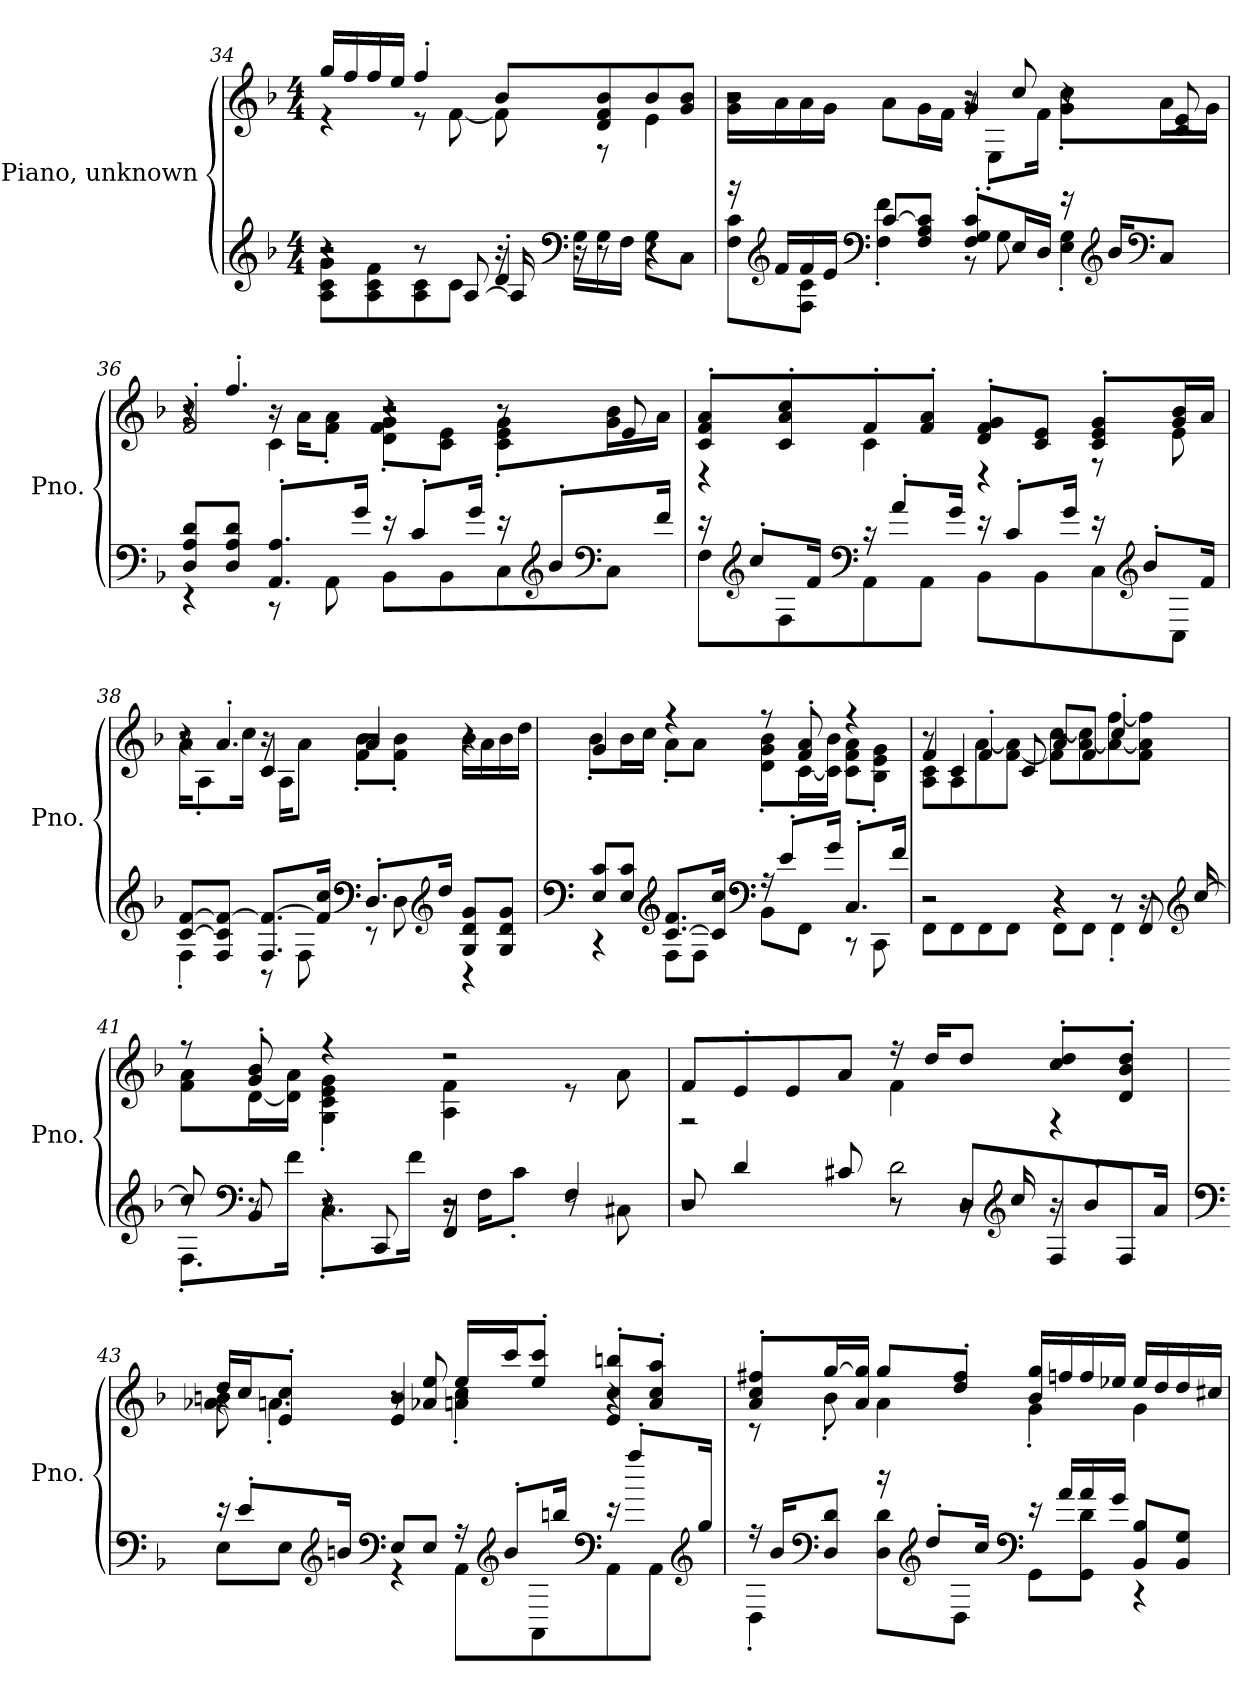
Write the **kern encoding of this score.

**kern	**kern
*part1	*part1
*staff2	*staff1
*I"Piano, unknown	*
*I'Pno.	*
*clefG2	*clefG2
*k[b-]	*k[b-]
*M4/4	*M4/4
=34	=34
*^	*^
*	*^	*	*
2r	8A\ 8c\ 8g\L	4r	16gg/LL	4r
.	.	.	16ff/	.
.	8A\ 8c\ 8f\	.	16ff/	.
.	.	.	16ee/JJ	.
.	8A\ 8c\	8r	4ff'/	8r
.	8c\J	[8A/	.	[8f\
4d'/	16r	16A/]	8b-/L	8f\]
*clefF4	*	*	*	*
.	16G\LL	16r	.	.
.	16G\	8r	8d/ 8f/ 8b-/	8r
.	16F\JJ	.	.	.
4r	8G\L	4r	8b-/	4e\
.	8C\J	.	8g/ 8b-/J	.
*	*v	*v	*	*
!!LO:LB:g=z
=35	=35	=35	=35
*	*	*	*^
16r	8F\ 8c\L	2r	16g\ 16b-\LL	2r
*clefG2	*	*	*	*
16f/LL	.	.	16a\	.
16f/	8F\ 8c\J	.	16a\	.
16e/JJ	.	.	16g\JJ	.
*clefF4	*	*	*	*
[8c/L	4F\' 4f\'	.	8a\L	.
8F/ 8A/ 8c/]J	.	.	16g\L	.
.	.	.	16f\JJ	.
8F/' 8G/' 8c/'L	8r	8r	16r	4g/
.	.	.	8E'\L	.
16E/L	8G\	8cc/	.	.
16D/JJ	.	.	16f\Jk	.
16r	4E\' 4G\'	4r	8g\' 8cc\'L	8r
*clefG2	*	*	*	*
16b-/KL	.	.	.	.
*clefF4	*	*	*	*
8C/J	.	.	16a\L	8c/ 8e/
.	.	.	16g\JJ	.
=36	=36	=36	=36	=36
*	*	*	*	*^
8D/ 8A/ 8d/L	4r	8r	4r	2f'/	4r
8D/ 8A/ 8d/J	.	4.ff'/	.	.	.
8.AA/' 8.A/'L	8r	.	16r	.	4c\
.	.	.	16a\KL	.	.
.	8AA\	.	8f\' 8a\'J	.	.
16g/Jk	.	.	.	.	.
16r	8BB-\L	2r	8d\' 8f\' 8g\'L	4r	2r
8c'/L	.	.	.	.	.
.	8BB-\	.	8c\ 8e\J	.	.
16g/Jk	.	.	.	.	.
16r	8C\	.	8c\' 8e\' 8g\'L	8r	.
*clefG2	*	*	*	*	*
8b-'/L	.	.	.	.	.
*clefF4	*	*	*	*	*
.	8C\J	.	16g\ 16b-\L	8e/	.
16f/Jk	.	.	16a\JJ	.	.
*	*	*	*v	*v	*v
!!LO:LB:g=z
=37	=37	=37	=37
16r	8F\L	8c/' 8f/' 8a/'L	4r
*clefG2	*	*	*
8cc'/L	.	.	.
.	8F\	8c/' 8a/' 8cc/'	.
16f/Jk	.	.	.
*clefF4	*	*	*
16r	8AA\	8f'/	4c\
8a'/L	.	.	.
.	8AA\J	8f/' 8a/'J	.
16g/Jk	.	.	.
16r	8BB-\L	8d/' 8f/' 8g/'L	4r
8c'/L	.	.	.
.	8BB-\	8c/ 8e/J	.
16g/Jk	.	.	.
16r	8C\	8c/' 8e/' 8g/'L	8r
*clefG2	*	*	*
8b-'/L	.	.	.
.	8C\J	16g/ 16b-/L	8e\
16f/Jk	.	16a/JJ	.
=38	=38	=38	=38
*	*	*	*^
[8c/ [8f/L	4F'\	8r	16a\KL	4r
.	.	.	8A'\	.
8F/ 8c/] 8f/_J	.	4.a'/	.	.
.	.	.	16cc\Jk	.
8.F/ 8.f/_L	8r	.	16r	4c/
.	.	.	16A\KL	.
.	8F\	.	8a\J	.
16f/] 16cc/Jk	.	.	.	.
*clefF4	*	*	*	*
8.D'/L	8r	4a/	8f\' 8b-\'L	2r
.	8D\	.	8f\' 8b-\'J	.
*clefG2	*	*	*	*
16dd/Jk	.	.	.	.
8G/ 8d/ 8g/L	4r	4r	16b-\LL	.
.	.	.	16a\	.
8G/ 8d/ 8g/J	.	.	16b-\	.
.	.	.	16dd\JJ	.
*	*	*v	*v	*v
!!LO:LB:g=z
=39	=39	=39
*clefF4	*	*
*	*	*^
8E/ 8c/L	4r	4g/	8b-'\L
8E/ 8c/J	.	.	16b-\L
.	.	.	16cc\JJ
*clefG2	*	*	*
[8.c/ 8.f/L	8F\L	4r	8a'\L
.	8F\J	.	8a\J
16c/] 16cc/Jk	.	.	.
*clefF4	*	*	*
16r	8BB-\L	8r	8d\' 8g\' 8b-\'L
8e'/L	.	.	.
.	8FF\J	8f/' 8a/'	[16c\L
16g/Jk	.	.	16c\] 16b-\JJ
8.C'/L	8r	4r	8c\ 8f\ 8a\L
.	8CC\	.	8B-\' 8e\' 8g\'J
16f/Jk	.	.	.
=40	=40	=40	=40
*	*^	*	*^
2r	8FF\L	2r	4f/	8A\ 8c\L	8r
.	8FF\	.	.	8A\	4c/
.	8FF\	.	4f'/	[8a\	.
.	8FF\J	.	.	[8f\ 8a\]J	8c/
4r	8FF\L	4r	8a/L	8f\] [8cc\L	2r
.	8FF\J	.	8f/J	[8a\ 8cc\]	.
8r	4FF'\	8r	4cc'/	8a\_ [8ff\	.
16r	.	8FF/	.	8f\ 8a\] 8ff\]J	.
*clefG2	*	*	*	*	*
[16cc/	.	.	.	.	.
*	*	*	*	*v	*v
!!LO:LB:g=z
=41	=41	=41	=41	=41
8cc/]	8.F'\L	8r	8r	8f\ 8a\L
*clefF4	*	*	*	*
8r	.	8BB-/	8g/' 8b-/'	[16d\L
.	16f\Jk	.	.	16d\] 16a\JJ
4r	8.C'\L	8r	4r	4G\' 4c\' 4e\' 4g\'
.	.	8CC/	.	.
.	16f\Jk	.	.	.
2r	16r	4FF/	2r	4A\ 4f\
.	16F\KL	.	.	.
.	8c'\J	.	.	.
.	8r	4F/	.	8r
.	8C#X\	.	.	8a\
=42	=42	=42	=42	=42
8D/	2r	2r	8f/L	2r
4d/	.	.	8e'/	.
.	.	.	8e/	.
8c#X/	.	.	8a/J	.
8r	2d\	8r	16r	4f\
.	.	.	16dd/KL	.
16r	.	8D/L	8dd/J	.
*clefG2	*	*	*	*
16cc/	.	.	.	.
16r	.	8F/	8cc/' 8dd/'L	4r
8b-'/L	.	.	.	.
.	.	8F/J	8d/' 8b-/' 8dd/'J	.
16a/Jk	.	.	.	.
*v	*v	*v	*	*
*	*v	*v
!!LO:LB:g=z
=43	=43
*clefF4	*
*^	*^
*	*	*	*^
16r	8E\L	16dd/LL	8a-X\ 8bn\	4r
8e'/L	.	16cc/J	.	.
.	8E\J	8e/' 8cc/'J	4.an'\	.
*clefG2	*	*	*	*
16bn/Jk	.	.	.	.
*clefF4	*	*	*	*
8E/L	4r	8r	.	4e/ 4b/
8E/J	.	8a-X/ 8ee/	.	.
16r	8AA\L	16ee/LL	4an\' 4cc\'	2r
*clefG2	*	*	*	*
8b'/L	.	16ccc/J	.	.
.	8AA\	8ee/' 8ccc/'J	.	.
16bbn/Jk	.	.	.	.
*clefF4	*	*	*	*
16r	8AA\	8e/' 8cc/' 8bbn/'L	4r	.
8aa'/L	.	.	.	.
.	8AA\J	8a/' 8cc/' 8aa/'J	.	.
*clefG2	*	*	*	*
16gg/Jk	.	.	.	.
*	*	*	*v	*v
!!LO:PB:g=z
=44	=44	=44	=44
16r	4D'\	8a/' 8cc/' 8ff#X/'L	8r
16b-/KL	.	.	.
*clefF4	*	*	*
8D/ 8d/J	.	[16gg/L	8b-'\
.	.	16a/ 16gg/]JJ	.
16r	8D\ 8d\L	8gg/L	4a\
*clefG2	*	*	*
8dd'/L	.	.	.
.	8D\J	8dd/' 8ff#/'J	.
16cc/Jk	.	.	.
*clefF4	*	*	*
16r	8GG\L	16b-/ 16gg/LL	4g'\
16a/LL	.	16ffn/	.
16a/	8GG\ 8d\J	16ff/	.
16g/JJ	.	16ee-X/JJ	.
8BB-/ 8B-/L	4r	16ee-/LL	4g\
.	.	16dd/	.
8BB-/ 8G/J	.	16dd/	.
.	.	16cc#X/JJ	.
*v	*v	*	*
*	*v	*v
=	=
*-	*-
